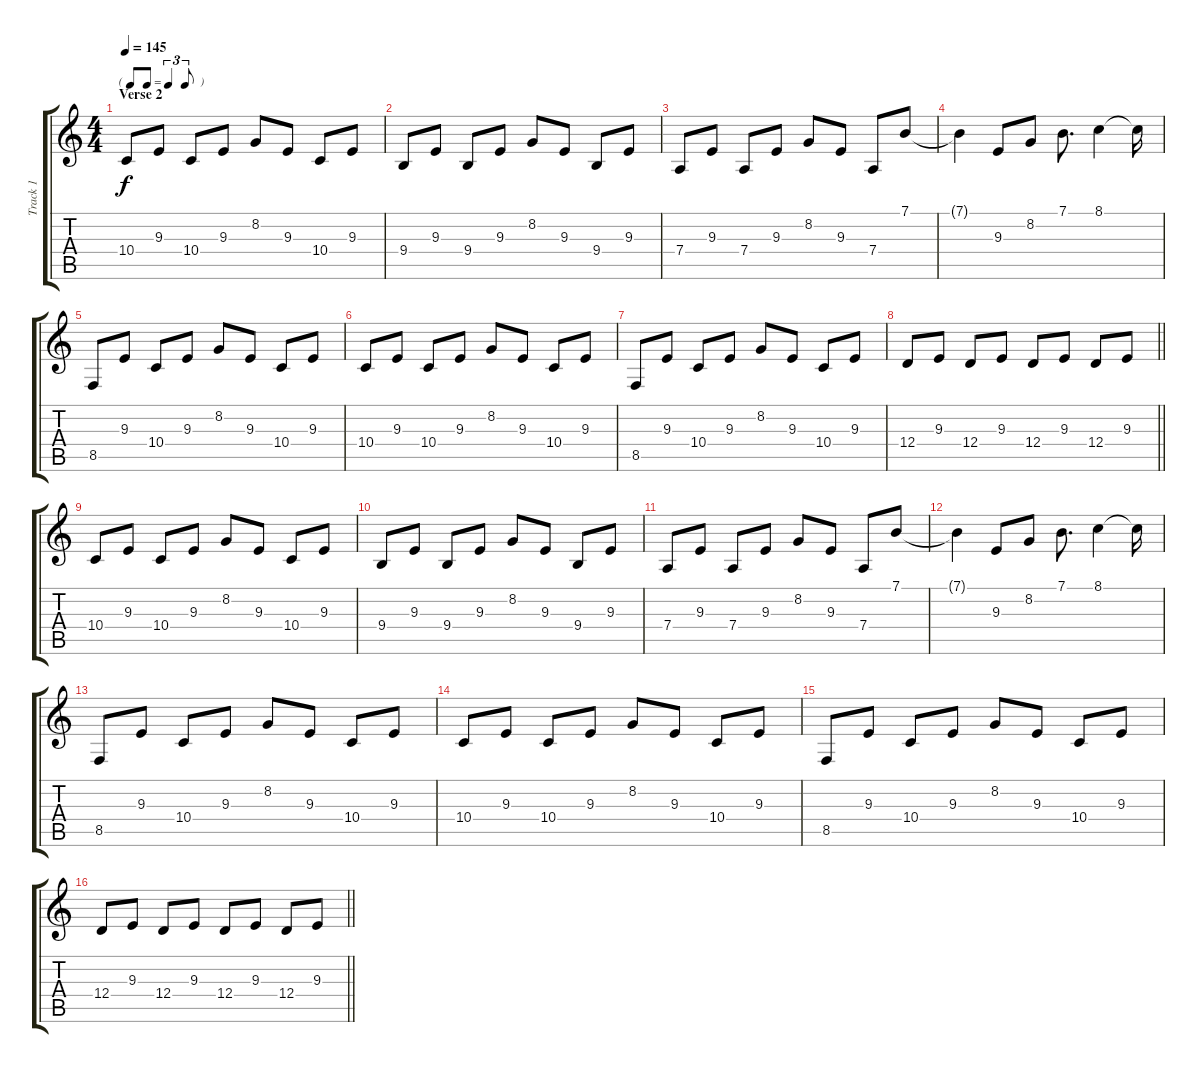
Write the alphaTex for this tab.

\track ("Track 1" "Track 1") {instrument acousticgrandpiano}
\staff {score tabs}
\tuning (E4 B3 G3 D3 A2 E2) {hide}
\ts (4 4)
\tf triplet8th
\section ("" "Verse 2")
\tempo 145
\clef g2
\ks c
10.4.8{dy f} 9.3.8 10.4.8 9.3.8 8.2.8 9.3.8 10.4.8 9.3.8 |
9.4.8 9.3.8 9.4.8 9.3.8 8.2.8 9.3.8 9.4.8 9.3.8 |
7.4.8 9.3.8 7.4.8 9.3.8 8.2.8 9.3.8 7.4.8 7.1.8 |
7.1{t}.4 9.3.8 8.2.8 7.1.8{d} 8.1.4 8.1{t}.16 |
8.5.8 9.3.8 10.4.8 9.3.8 8.2.8 9.3.8 10.4.8 9.3.8 |
10.4.8 9.3.8 10.4.8 9.3.8 8.2.8 9.3.8 10.4.8 9.3.8 |
8.5.8 9.3.8 10.4.8 9.3.8 8.2.8 9.3.8 10.4.8 9.3.8 |
\barLineRight lightlight
12.4.8 9.3.8 12.4.8 9.3.8 12.4.8 9.3.8 12.4.8 9.3.8 |
10.4.8 9.3.8 10.4.8 9.3.8 8.2.8 9.3.8 10.4.8 9.3.8 |
9.4.8 9.3.8 9.4.8 9.3.8 8.2.8 9.3.8 9.4.8 9.3.8 |
7.4.8 9.3.8 7.4.8 9.3.8 8.2.8 9.3.8 7.4.8 7.1.8 |
7.1{t}.4 9.3.8 8.2.8 7.1.8{d} 8.1.4 8.1{t}.16 |
8.5.8 9.3.8 10.4.8 9.3.8 8.2.8 9.3.8 10.4.8 9.3.8 |
10.4.8 9.3.8 10.4.8 9.3.8 8.2.8 9.3.8 10.4.8 9.3.8 |
8.5.8 9.3.8 10.4.8 9.3.8 8.2.8 9.3.8 10.4.8 9.3.8 |
\barLineRight lightlight
12.4.8 9.3.8 12.4.8 9.3.8 12.4.8 9.3.8 12.4.8 9.3.8
